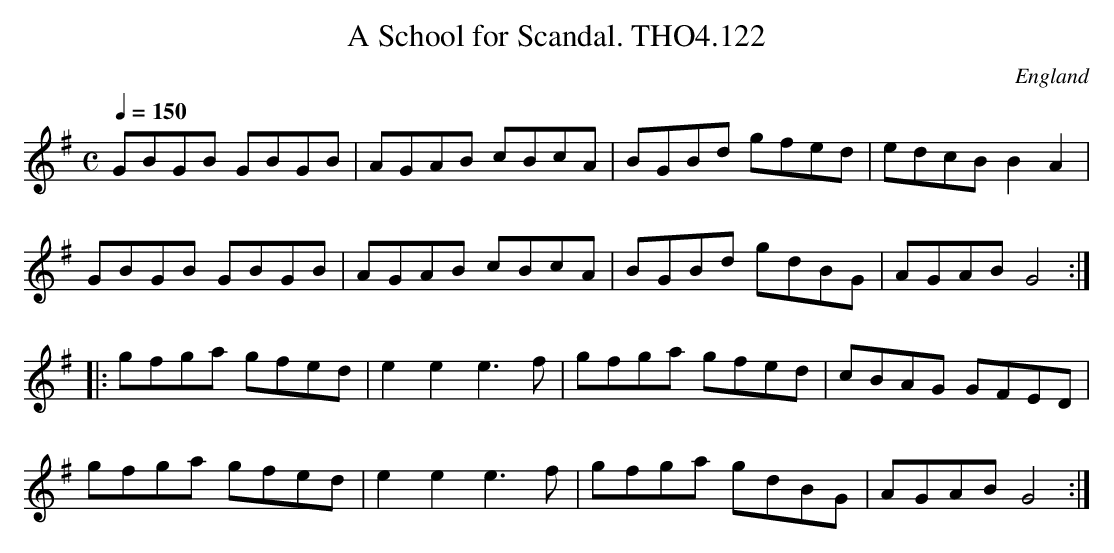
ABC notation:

X:1
T:School for Scandal. THO4.122, A
O:England
M:C
L:1/8
Q:1/4=150
K:G major
GBGB GBGB|AGAB cBcA|BGBd gfed|edcB B2A2|
GBGB GBGB|AGAB cBcA|BGBd gdBG|AGAB G4:|
|:gfga gfed|e2e2e3 f|gfga gfed|cBAG GFED|
gfga gfed|e2e2e3 f|gfga gdBG|AGAB G4:|
